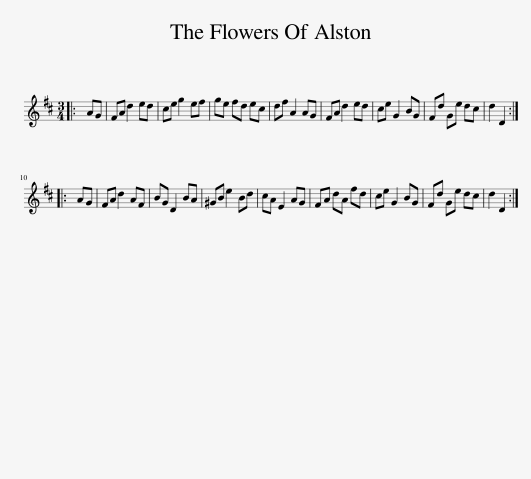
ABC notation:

X:1
L:1/8
M:3/4
I:linebreak $
K:D
V:1 treble
V:1
|: AG | FA d2 ed | ce g2 ef | ge fd ec | df A2 AG | %5
 FA d2 ed | ce G2 BG | Fd Ge dc | d2 D2 ::$ AG | %10
 FA d2 AF | BG D2 BA | ^GB e2 Bd | cA E2 AG | FA dA fd | %15
 ce G2 BG | Fd Ge dc | d2 D2 :| %18
